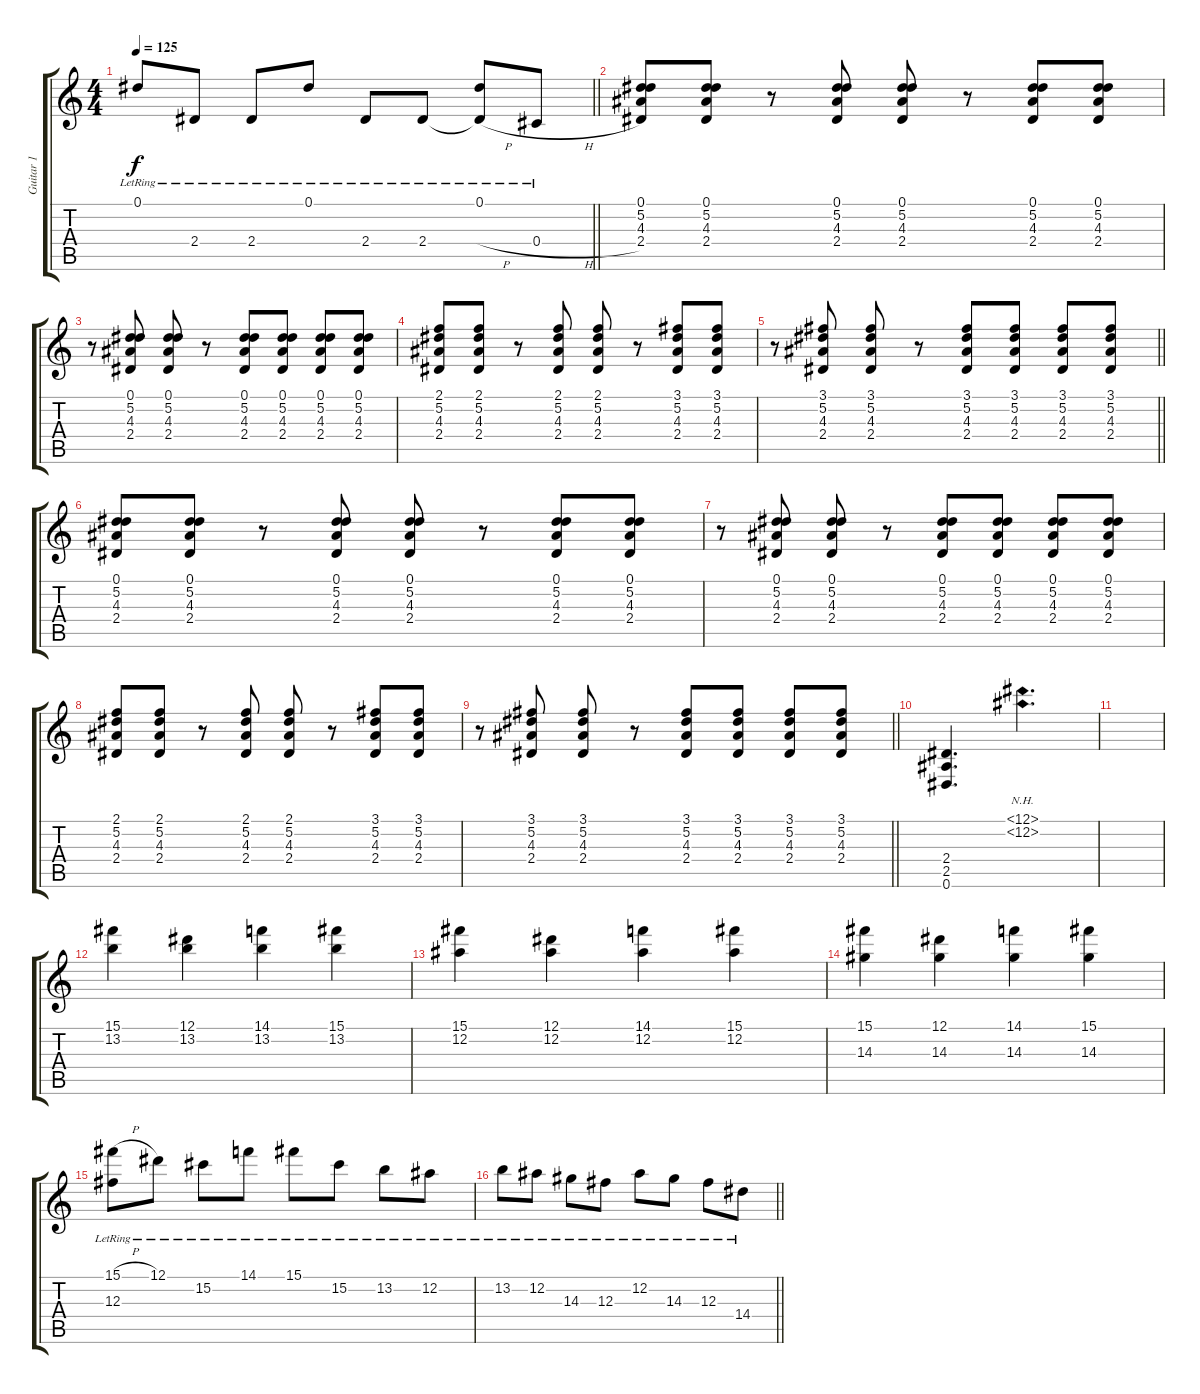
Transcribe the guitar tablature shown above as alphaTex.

\track ("Guitar 1" "Guitar 1") {instrument acousticguitarsteel}
\staff {score tabs}
\tuning (Eb4 Bb3 Gb3 Db3 Ab2 Eb2) {hide}
\ts (4 4)
\tempo 125
\clef g2
\barLineRight lightlight
\ks c
0.1{lr}.8{dy f} 2.4{lr}.8 2.4{lr}.8 0.1{lr}.8 2.4{lr}.8 2.4{lr}.8 (0.1{lr} 2.4{h t}).8 0.4{h lr}.8 |
\section ("" "")
(0.1 5.2 4.3 2.4).8 (0.1 5.2 4.3 2.4).8 r.8 (0.1 5.2 4.3 2.4).8 (0.1 5.2 4.3 2.4).8 r.8 (0.1 5.2 4.3 2.4).8 (0.1 5.2 4.3 2.4).8 |
r.8 (0.1 5.2 4.3 2.4).8 (0.1 5.2 4.3 2.4).8 r.8 (0.1 5.2 4.3 2.4).8 (0.1 5.2 4.3 2.4).8 (0.1 5.2 4.3 2.4).8 (0.1 5.2 4.3 2.4).8 |
(2.1 5.2 4.3 2.4).8 (2.1 5.2 4.3 2.4).8 r.8 (2.1 5.2 4.3 2.4).8 (2.1 5.2 4.3 2.4).8 r.8 (3.1 5.2 4.3 2.4).8 (3.1 5.2 4.3 2.4).8 |
\barLineRight lightlight
r.8 (3.1 5.2 4.3 2.4).8 (3.1 5.2 4.3 2.4).8 r.8 (3.1 5.2 4.3 2.4).8 (3.1 5.2 4.3 2.4).8 (3.1 5.2 4.3 2.4).8 (3.1 5.2 4.3 2.4).8 |
(0.1 5.2 4.3 2.4).8 (0.1 5.2 4.3 2.4).8 r.8 (0.1 5.2 4.3 2.4).8 (0.1 5.2 4.3 2.4).8 r.8 (0.1 5.2 4.3 2.4).8 (0.1 5.2 4.3 2.4).8 |
r.8 (0.1 5.2 4.3 2.4).8 (0.1 5.2 4.3 2.4).8 r.8 (0.1 5.2 4.3 2.4).8 (0.1 5.2 4.3 2.4).8 (0.1 5.2 4.3 2.4).8 (0.1 5.2 4.3 2.4).8 |
(2.1 5.2 4.3 2.4).8 (2.1 5.2 4.3 2.4).8 r.8 (2.1 5.2 4.3 2.4).8 (2.1 5.2 4.3 2.4).8 r.8 (3.1 5.2 4.3 2.4).8 (3.1 5.2 4.3 2.4).8 |
\barLineRight lightlight
r.8 (3.1 5.2 4.3 2.4).8 (3.1 5.2 4.3 2.4).8 r.8 (3.1 5.2 4.3 2.4).8 (3.1 5.2 4.3 2.4).8 (3.1 5.2 4.3 2.4).8 (3.1 5.2 4.3 2.4).8 |
(2.4 2.5 0.6).4{d} (12.1{nh} 12.2{nh}).4{d} |
|
(15.1 13.2).4 (12.1 13.2).4 (14.1 13.2).4 (15.1 13.2).4 |
(15.1 12.2).4 (12.1 12.2).4 (14.1 12.2).4 (15.1 12.2).4 |
(15.1 14.3).4 (12.1 14.3).4 (14.1 14.3).4 (15.1 14.3).4 |
(15.1{h lr} 12.3{lr}).8 12.1{lr}.8 15.2{lr}.8 14.1{lr}.8 15.1{lr}.8 15.2{lr}.8 13.2{lr}.8 12.2{lr}.8 |
\barLineRight lightlight
13.2{lr}.8 12.2{lr}.8 14.3{lr}.8 12.3{lr}.8 12.2{lr}.8 14.3{lr}.8 12.3{lr}.8 14.4{lr}.8
